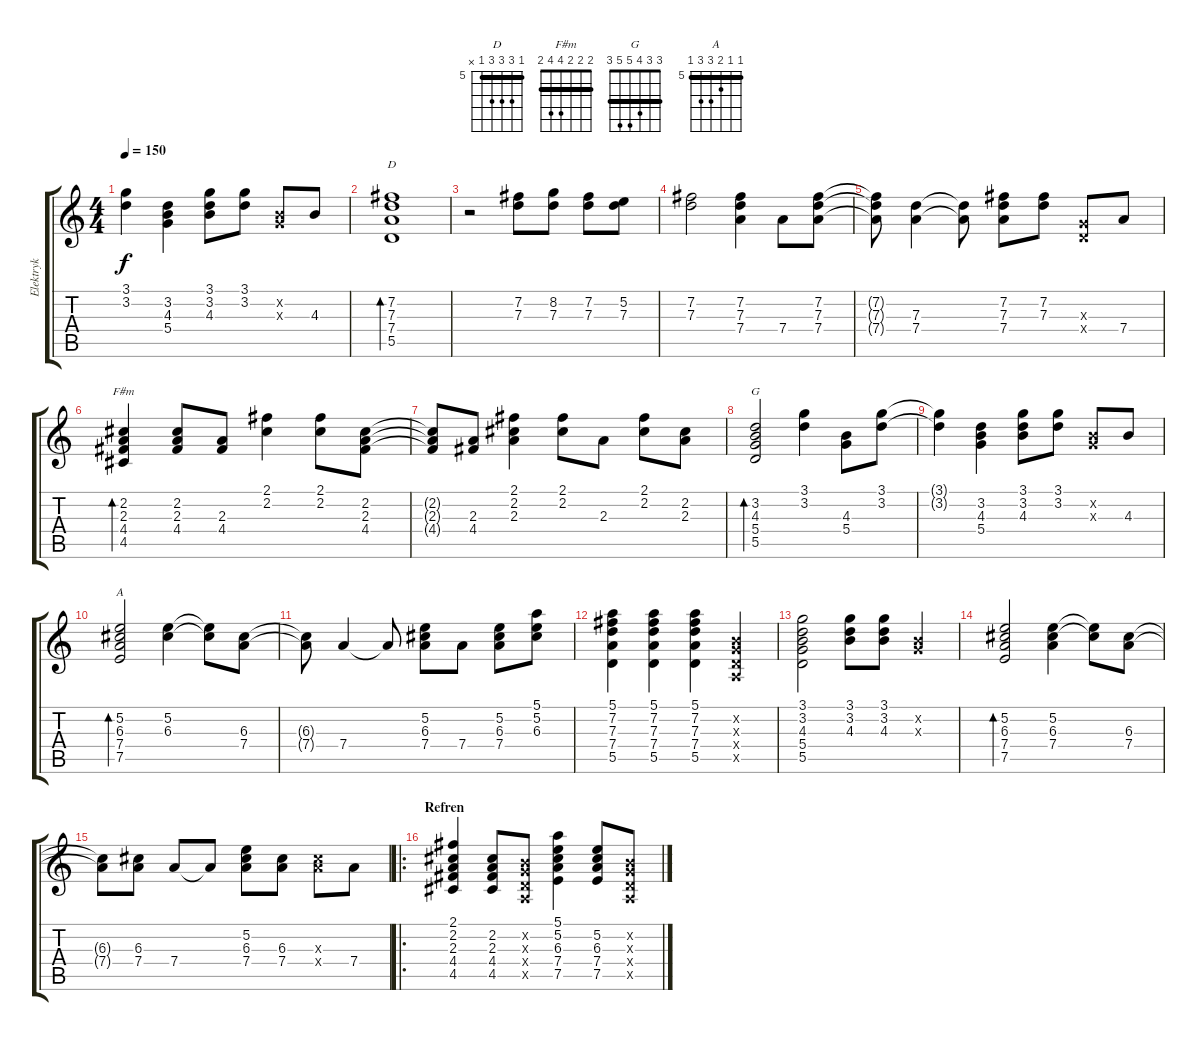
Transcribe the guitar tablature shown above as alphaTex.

\track ("Elektryk" "Elektryk") {instrument electricguitarclean}
\staff {score tabs}
\tuning (E4 B3 G3 D3 A2 E2) {hide}
\chord ("D" 5 7 7 7 5 x) {firstfret 5 barre 5}
\chord ("F#m" 2 2 2 4 4 2) {barre 2}
\chord ("G" 3 3 4 5 5 3) {barre 3}
\chord ("A" 5 5 6 7 7 5) {firstfret 5 barre 5}
\ts (4 4)
\tempo 150
\clef g2
\ks c
(3.1{t} 3.2{t}).4{dy f} (3.2 4.3 5.4).4 (3.1 3.2 4.3).8 (3.1 3.2).8 (0.2{x} 0.3{x}).8 4.3.8 |
(7.2 7.3 7.4 5.5).1{bd 240 ch "D"} |
r.2 (7.2 7.3).8 (8.2 7.3).8 (7.2 7.3).8 (5.2 7.3).8 |
(7.2 7.3).2 (7.2 7.3 7.4).4 7.4.8 (7.2 7.3 7.4).8 |
(7.2{t} 7.3{t} 7.4{t}).8 (7.3 7.4).4 (7.3{t} 7.4{t}).8 (7.2 7.3 7.4).8 (7.2 7.3).8 (0.3{x} 0.4{x}).8 7.4.8 |
(2.2 2.3 4.4 4.5).4{bd 240 ch "F#m"} (2.2 2.3 4.4).8 (2.3 4.4).8 (2.1 2.2).4 (2.1 2.2).8 (2.2 2.3 4.4).8 |
(2.2{t} 2.3{t} 4.4{t}).8 (2.3 4.4).8 (2.1 2.2 2.3).4 (2.1 2.2).8 2.3.8 (2.1 2.2).8 (2.2 2.3).8 |
(3.2 4.3 5.4 5.5).2{bd 240 ch "G"} (3.1 3.2).4 (4.3 5.4).8 (3.1 3.2).8 |
(3.1{t} 3.2{t}).4 (3.2 4.3 5.4).4 (3.1 3.2 4.3).8 (3.1 3.2).8 (0.2{x} 0.3{x}).8 4.3.8 |
(5.2 6.3 7.4 7.5).2{bd 240 ch "A"} (5.2 6.3).4 (5.2{t} 6.3{t}).8 (6.3 7.4).8 |
(6.3{t} 7.4{t}).8 7.4.4 7.4{t}.8 (5.2 6.3 7.4).8 7.4.8 (5.2 6.3 7.4).8 (5.1 5.2 6.3).8 |
(5.1 7.2 7.3 7.4 5.5).4 (5.1 7.2 7.3 7.4 5.5).4 (5.1 7.2 7.3 7.4 5.5).4 (0.2{x} 0.3{x} 0.4{x} 0.5{x}).4 |
(3.1 3.2 4.3 5.4 5.5).2 (3.1 3.2 4.3).8 (3.1 3.2 4.3).8 (0.2{x} 0.3{x}).4 |
(5.2 6.3 7.4 7.5).2{bd 240} (5.2 6.3 7.4).4 (5.2{t} 6.3{t}).8 (6.3 7.4).8 |
(6.3{t} 7.4{t}).8 (6.3 7.4).8 7.4.8 7.4{t}.8 (5.2 6.3 7.4).8 (6.3 7.4).8 (6.3{x} 7.4{x}).8 7.4.8 |
\ro
\section ("" "Refren")
(2.1 2.2 2.3 4.4 4.5).4 (2.2 2.3 4.4 4.5).8 (0.2{x} 0.3{x} 0.4{x} 0.5{x}).8 (5.1 5.2 6.3 7.4 7.5).4 (5.2 6.3 7.4 7.5).8 (0.2{x} 0.3{x} 0.4{x} 0.5{x}).8
